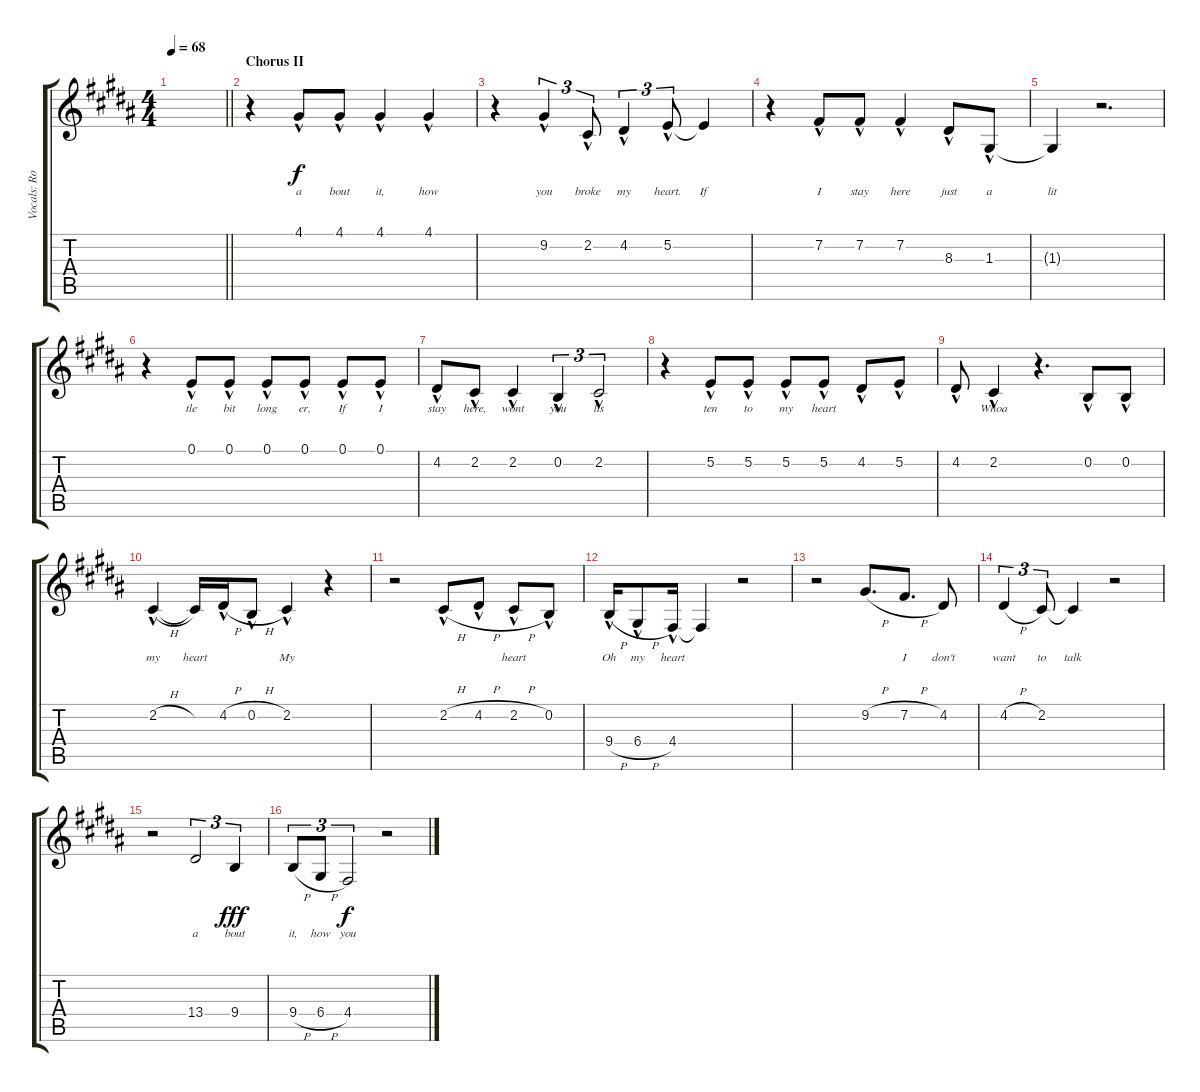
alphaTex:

\track ("Vocals: Rod" "Vocals: Ro") {instrument lead2sawtooth}
\staff {score tabs}
\tuning (E4 B3 G3 D3 A2 E2) {hide}
\ts (4 4)
\tempo 68
\clef g2
\barLineRight lightlight
\ks b
|
\section ("" "Chorus II")
r.4 4.1{hac}.8{lyrics (0 "a") lyrics (1 "") lyrics (2 "") lyrics (3 "") lyrics (4 "")} 4.1{hac}.8{lyrics (0 "bout") lyrics (1 "") lyrics (2 "") lyrics (3 "") lyrics (4 "")} 4.1{hac}.4{lyrics (0 "it,") lyrics (1 "") lyrics (2 "") lyrics (3 "") lyrics (4 "")} 4.1{hac}.4{lyrics (0 "how") lyrics (1 "") lyrics (2 "") lyrics (3 "") lyrics (4 "")} |
r.4 9.2{hac}.4{tu (3 2) lyrics (0 "you") lyrics (1 "") lyrics (2 "") lyrics (3 "") lyrics (4 "")} 2.2{hac}.8{tu (3 2) lyrics (0 "broke") lyrics (1 "") lyrics (2 "") lyrics (3 "") lyrics (4 "")} 4.2{hac}.4{tu (3 2) lyrics (0 "my") lyrics (1 "") lyrics (2 "") lyrics (3 "") lyrics (4 "")} 5.2{hac}.8{tu (3 2) lyrics (0 "heart.") lyrics (1 "") lyrics (2 "") lyrics (3 "") lyrics (4 "")} 5.2{t}.4{lyrics (0 "If") lyrics (1 "") lyrics (2 "") lyrics (3 "") lyrics (4 "")} |
r.4 7.2{hac}.8{lyrics (0 "I") lyrics (1 "") lyrics (2 "") lyrics (3 "") lyrics (4 "")} 7.2{hac}.8{lyrics (0 "stay") lyrics (1 "") lyrics (2 "") lyrics (3 "") lyrics (4 "")} 7.2{hac}.4{lyrics (0 "here") lyrics (1 "") lyrics (2 "") lyrics (3 "") lyrics (4 "")} 8.3{hac}.8{lyrics (0 "just") lyrics (1 "") lyrics (2 "") lyrics (3 "") lyrics (4 "")} 1.3{hac}.8{lyrics (0 "a") lyrics (1 "") lyrics (2 "") lyrics (3 "") lyrics (4 "")} |
1.3{t}.4{lyrics (0 "lit") lyrics (1 "") lyrics (2 "") lyrics (3 "") lyrics (4 "")} r.2{d} |
r.4 0.1{hac}.8{lyrics (0 "tle") lyrics (1 "") lyrics (2 "") lyrics (3 "") lyrics (4 "")} 0.1{hac}.8{lyrics (0 "bit") lyrics (1 "") lyrics (2 "") lyrics (3 "") lyrics (4 "")} 0.1{hac}.8{lyrics (0 "long") lyrics (1 "") lyrics (2 "") lyrics (3 "") lyrics (4 "")} 0.1{hac}.8{lyrics (0 "er,") lyrics (1 "") lyrics (2 "") lyrics (3 "") lyrics (4 "")} 0.1{hac}.8{lyrics (0 "If") lyrics (1 "") lyrics (2 "") lyrics (3 "") lyrics (4 "")} 0.1{hac}.8{lyrics (0 "I") lyrics (1 "") lyrics (2 "") lyrics (3 "") lyrics (4 "")} |
4.2{hac}.8{lyrics (0 "stay") lyrics (1 "") lyrics (2 "") lyrics (3 "") lyrics (4 "")} 2.2{hac}.8{lyrics (0 "here,") lyrics (1 "") lyrics (2 "") lyrics (3 "") lyrics (4 "")} 2.2{hac}.4{lyrics (0 "wont") lyrics (1 "") lyrics (2 "") lyrics (3 "") lyrics (4 "")} 0.2{hac}.4{tu (3 2) lyrics (0 "you") lyrics (1 "") lyrics (2 "") lyrics (3 "") lyrics (4 "")} 2.2{hac}.2{tu (3 2) lyrics (0 "lis") lyrics (1 "") lyrics (2 "") lyrics (3 "") lyrics (4 "")} |
r.4 5.2{hac}.8{lyrics (0 "ten") lyrics (1 "") lyrics (2 "") lyrics (3 "") lyrics (4 "")} 5.2{hac}.8{lyrics (0 "to") lyrics (1 "") lyrics (2 "") lyrics (3 "") lyrics (4 "")} 5.2{hac}.8{lyrics (0 "my") lyrics (1 "") lyrics (2 "") lyrics (3 "") lyrics (4 "")} 5.2{hac}.8{lyrics (0 "heart") lyrics (1 "") lyrics (2 "") lyrics (3 "") lyrics (4 "")} 4.2{hac}.8{lyrics (0 "") lyrics (1 "") lyrics (2 "") lyrics (3 "") lyrics (4 "")} 5.2{hac}.8{lyrics (0 "") lyrics (1 "") lyrics (2 "") lyrics (3 "") lyrics (4 "")} |
4.2{hac}.8{lyrics (0 "") lyrics (1 "") lyrics (2 "") lyrics (3 "") lyrics (4 "")} 2.2{hac}.4{lyrics (0 "Whoa") lyrics (1 "") lyrics (2 "") lyrics (3 "") lyrics (4 "")} r.4{d} 0.2{hac}.8{lyrics (0 "") lyrics (1 "") lyrics (2 "") lyrics (3 "") lyrics (4 "")} 0.2{hac}.8{lyrics (0 "") lyrics (1 "") lyrics (2 "") lyrics (3 "") lyrics (4 "")} |
2.2{h hac}.4{lyrics (0 "my") lyrics (1 "") lyrics (2 "") lyrics (3 "") lyrics (4 "")} 2.2{t}.16{lyrics (0 "heart") lyrics (1 "") lyrics (2 "") lyrics (3 "") lyrics (4 "")} 4.2{h hac}.16{lyrics (0 "") lyrics (1 "") lyrics (2 "") lyrics (3 "") lyrics (4 "")} 0.2{h hac}.8{lyrics (0 "") lyrics (1 "") lyrics (2 "") lyrics (3 "") lyrics (4 "")} 2.2{hac}.4{lyrics (0 "My") lyrics (1 "") lyrics (2 "") lyrics (3 "") lyrics (4 "")} r.4 |
r.2 2.2{h hac}.8{lyrics (0 "") lyrics (1 "") lyrics (2 "") lyrics (3 "") lyrics (4 "")} 4.2{h hac}.8{lyrics (0 "") lyrics (1 "") lyrics (2 "") lyrics (3 "") lyrics (4 "")} 2.2{h hac}.8{lyrics (0 "heart") lyrics (1 "") lyrics (2 "") lyrics (3 "") lyrics (4 "")} 0.2{hac}.8{lyrics (0 "") lyrics (1 "") lyrics (2 "") lyrics (3 "") lyrics (4 "")} |
9.4{h hac}.16{lyrics (0 "Oh") lyrics (1 "") lyrics (2 "") lyrics (3 "") lyrics (4 "")} 6.4{h hac}.8{lyrics (0 "my") lyrics (1 "") lyrics (2 "") lyrics (3 "") lyrics (4 "")} 4.4{hac}.16{lyrics (0 "heart") lyrics (1 "") lyrics (2 "") lyrics (3 "") lyrics (4 "")} 4.4{t}.4{lyrics (0 "") lyrics (1 "") lyrics (2 "") lyrics (3 "") lyrics (4 "")} r.2 |
r.2 9.2{h}.8{d lyrics (0 "") lyrics (1 "") lyrics (2 "") lyrics (3 "") lyrics (4 "")} 7.2{h}.8{d lyrics (0 "I") lyrics (1 "") lyrics (2 "") lyrics (3 "") lyrics (4 "")} 4.2.8{lyrics (0 "don't") lyrics (1 "") lyrics (2 "") lyrics (3 "") lyrics (4 "")} |
4.2{h}.4{tu (3 2) lyrics (0 "want") lyrics (1 "") lyrics (2 "") lyrics (3 "") lyrics (4 "")} 2.2.8{tu (3 2) lyrics (0 "to") lyrics (1 "") lyrics (2 "") lyrics (3 "") lyrics (4 "")} 2.2{t}.4{lyrics (0 "talk") lyrics (1 "") lyrics (2 "") lyrics (3 "") lyrics (4 "") dy f} r.2 |
r.2 13.4.2{tu (3 2) lyrics (0 "a") lyrics (1 "") lyrics (2 "") lyrics (3 "") lyrics (4 "")} 9.4.4{tu (3 2) lyrics (0 "bout") lyrics (1 "") lyrics (2 "") lyrics (3 "") lyrics (4 "") dy fff} |
9.4{h}.8{tu (3 2) lyrics (0 "it,") lyrics (1 "") lyrics (2 "") lyrics (3 "") lyrics (4 "")} 6.4{h}.8{tu (3 2) lyrics (0 "how") lyrics (1 "") lyrics (2 "") lyrics (3 "") lyrics (4 "")} 4.4.2{tu (3 2) lyrics (0 "you") lyrics (1 "") lyrics (2 "") lyrics (3 "") lyrics (4 "") dy f} r.2
